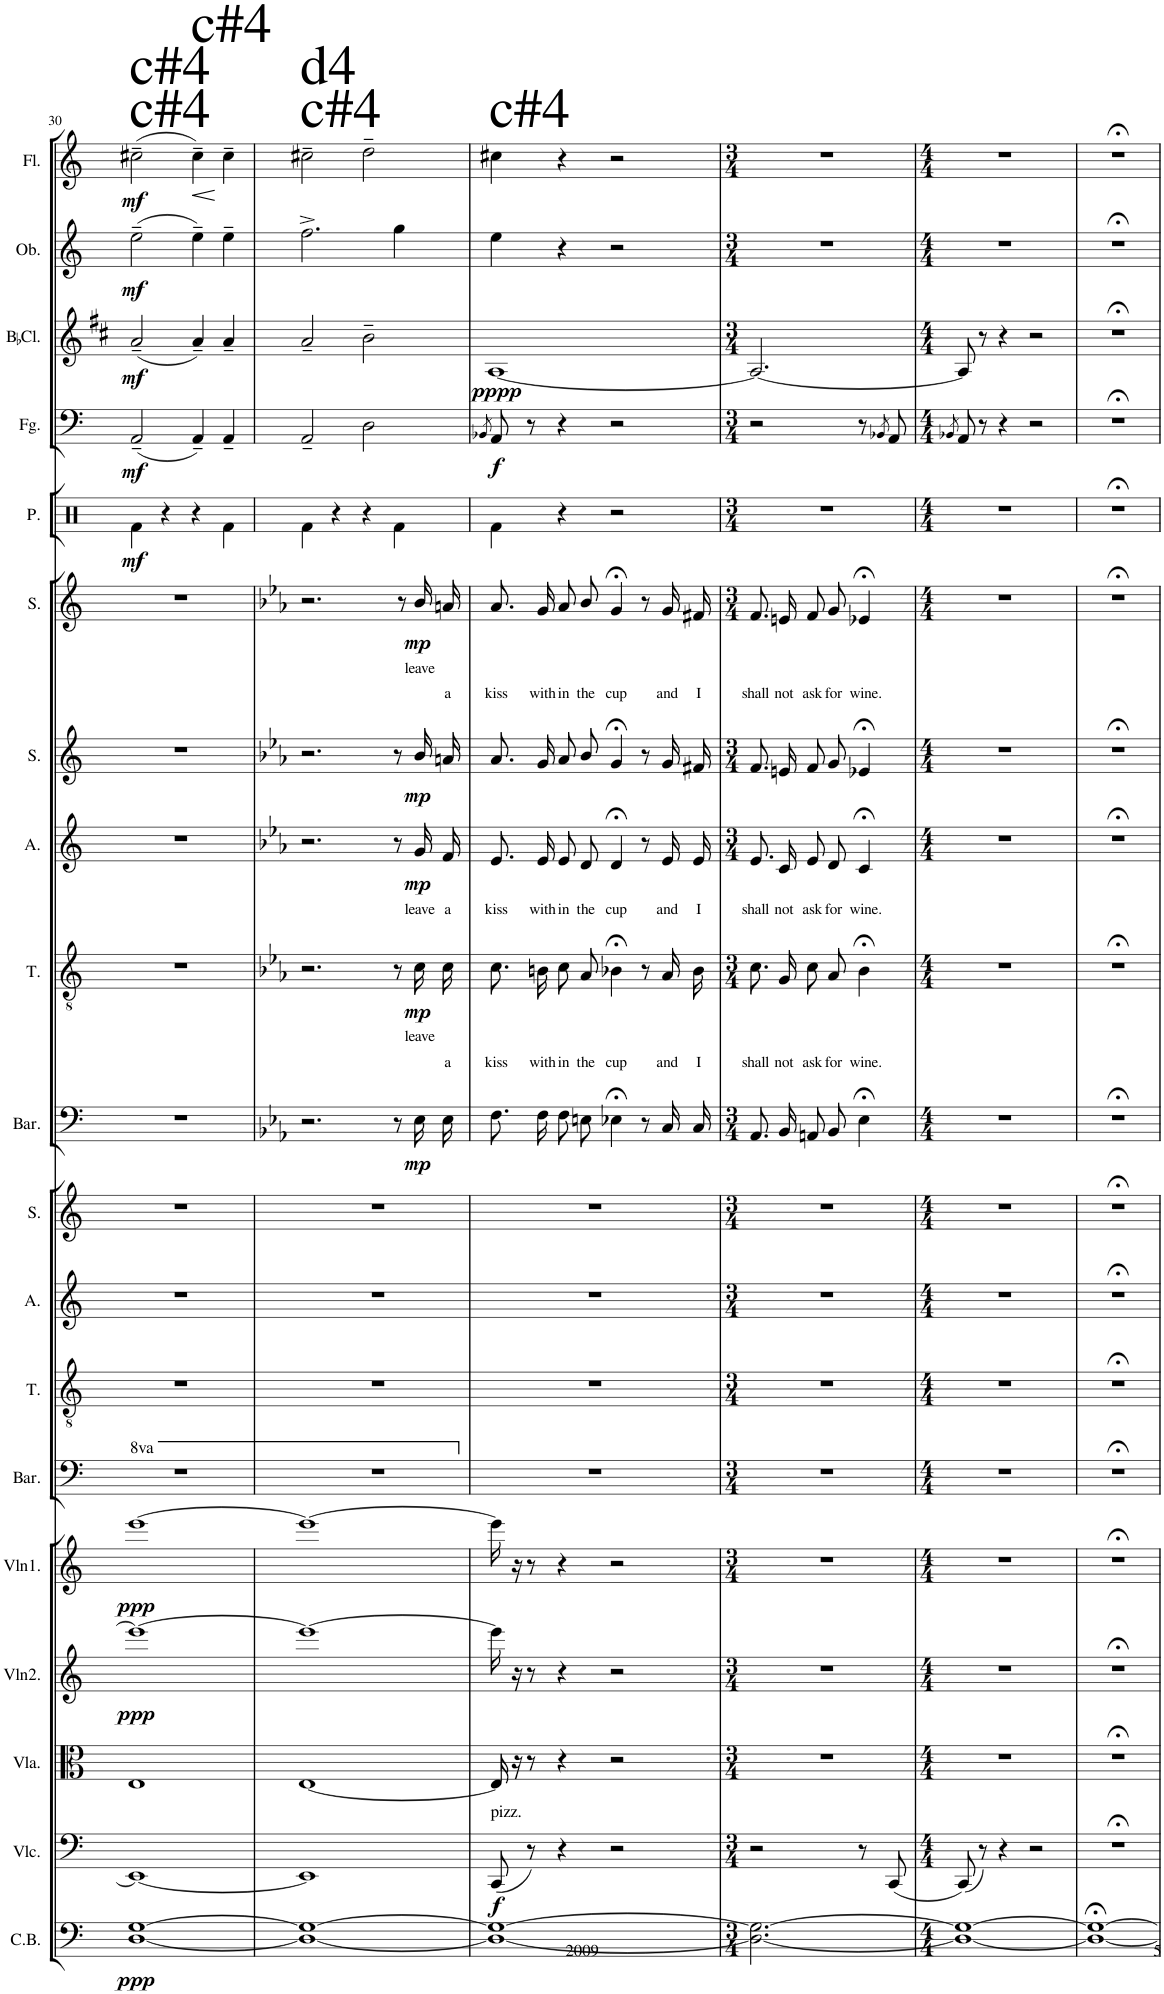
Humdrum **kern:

**kern	**dynam	**kern	**dynam	**kern	**kern	**dynam	**kern	**dynam	**kern	**kern	**kern	**kern	**kern	**dynam	**kern	**text	**dynam	**kern	**text	**dynam	**kern	**dynam	**kern	**text	**dynam	**kern	**dynam	**kern	**dynam	**kern	**dynam	**kern	**dynam	**kern	**dynam
*part19	*part19	*part18	*part18	*part17	*part16	*part16	*part15	*part15	*part14	*part13	*part12	*part11	*part10	*part10	*part9	*part9	*part9	*part8	*part8	*part8	*part7	*part7	*part6	*part6	*part6	*part5	*part5	*part4	*part4	*part3	*part3	*part2	*part2	*part1	*part1
*staff19	*staff19	*staff18	*staff18	*staff17	*staff16	*staff16	*staff15	*staff15	*staff14	*staff13	*staff12	*staff11	*staff10	*staff10	*staff9	*staff9	*staff9	*staff8	*staff8	*staff8	*staff7	*staff7	*staff6	*staff6	*staff6	*staff5	*staff5	*staff4	*staff4	*staff3	*staff3	*staff2	*staff2	*staff1	*staff1
*I"Contrabajo	*	*I"Violoncello	*	*I"Viola	*I"Violín 2	*	*I"Violín 1	*	*I"Barítono	*I"Tenor	*I"Alto	*I"Soprano 1,2,3	*I"Barítono	*	*I"Tenor	*	*	*I"Alto	*	*	*I"Soprano 2	*	*I"Soprano 1	*	*	*I"Percusión	*	*I"Fagot	*	*I"BaccidentalFlat Clarinete	*	*I"Oboe	*	*I"Flauta	*
*I'C.B.	*	*I'Vlc.	*	*I'Vla.	*I'Vln2.	*	*I'Vln1.	*	*I'Bar.	*I'T.	*I'A.	*I'S.	*I'Bar.	*	*I'T.	*	*	*I'A.	*	*	*I'S.	*	*I'S.	*	*	*I'P.	*	*I'Fg.	*	*I'BaccidentalFlatCl.	*	*I'Ob.	*	*I'Fl.	*
!!LO:PB:g=z
*clefF4	*	*clefF4	*	*clefC3	*clefG2	*	*clefG2	*	*clefF4	*clefGv2	*clefG2	*clefG2	*clefF4	*	*clefGv2	*	*	*clefG2	*	*	*clefG2	*	*clefG2	*	*	*clefX	*	*clefF4	*	*clefG2	*	*clefG2	*	*clefG2	*
*Trd7c12	*	*	*	*	*	*	*	*	*	*	*	*	*	*	*	*	*	*	*	*	*	*	*	*	*	*	*	*	*	*Trd1c2	*	*	*	*	*
*k[]	*	*k[]	*	*k[]	*k[]	*	*k[]	*	*k[]	*k[]	*k[]	*k[]	*k[]	*	*k[]	*	*	*k[]	*	*	*k[]	*	*k[]	*	*	*k[]	*	*k[]	*	*k[f#c#]	*	*k[]	*	*k[]	*
*M4/4	*	*M4/4	*	*M4/4	*M4/4	*	*M4/4	*	*M4/4	*M4/4	*M4/4	*M4/4	*M4/4	*	*M4/4	*	*	*M4/4	*	*	*M4/4	*	*M4/4	*	*	*M4/4	*	*M4/4	*	*M4/4	*	*M4/4	*	*M4/4	*
*	*	*	*	*	*	*	*	*	*8va	*	*	*	*	*	*	*	*	*	*	*	*	*	*	*	*	*	*	*	*	*	*	*	*	*	*
=30	=30	=30	=30	=30	=30	=30	=30	=30	=30	=30	=30	=30	=30	=30	=30	=30	=30	=30	=30	=30	=30	=30	=30	=30	=30	=30	=30	=30	=30	=30	=30	=30	=30	=30	=30
!	!	!	!	!	!	!	!	!	!	!	!	!	!	!	!	!	!	!	!	!	!	!	!	!	!	!	!	!	!	!	!	!	!	!LO:TX:a:t=c#4	!
!	!	!	!	!	!	!	!	!	!	!	!	!	!	!	!	!	!	!	!	!	!	!	!	!	!	!	!	!	!	!	!	!	!	!LO:TX:a:t=c#4	!
!	!LO:DY:b	!	!	!	!	!LO:DY:b	!	!LO:DY:b	!	!	!	!	!	!	!	!	!	!	!	!	!	!	!	!	!	!	!LO:DY:b	!	!LO:DY:b	!	!LO:DY:b	!	!LO:DY:b	!	!LO:DY:b
[1D [1G	ppp	1EE_	.	1E	1eee_	ppp	[1eee	ppp	1r	1r	1r	1r	1r	.	1r	.	.	1r	.	.	1r	.	1r	.	.	4Rf\	mf	(2AA~/	mf	(2a~/	mf	(2ee~\	mf	(2cc#X~\	mf
.	.	.	.	.	.	.	.	.	.	.	.	.	.	.	.	.	.	.	.	.	.	.	.	.	.	4r	.	.	.	.	.	.	.	.	.
!	!	!	!	!	!	!	!	!	!	!	!	!	!	!	!	!	!	!	!	!	!	!	!	!	!	!	!	!	!	!	!	!	!	!LO:TX:a:t=c#4	!
!	!	!	!	!	!	!	!	!	!	!	!	!	!	!	!	!	!	!	!	!	!	!	!	!	!	!	!	!	!	!	!	!	!	!	!LO:HP:b
.	.	.	.	.	.	.	.	.	.	.	.	.	.	.	.	.	.	.	.	.	.	.	.	.	.	4r	.	4AA~/)	.	4a~/)	.	4ee~\)	.	4cc#~\)	<
.	.	.	.	.	.	.	.	.	.	.	.	.	.	.	.	.	.	.	.	.	.	.	.	.	.	4Rf\	.	4AA~/	.	4a~/	.	4ee~\	.	4cc#~\	[
=31	=31	=31	=31	=31	=31	=31	=31	=31	=31	=31	=31	=31	=31	=31	=31	=31	=31	=31	=31	=31	=31	=31	=31	=31	=31	=31	=31	=31	=31	=31	=31	=31	=31	=31	=31
*	*	*	*	*	*	*	*	*	*	*	*	*	*k[b-e-a-]	*	*k[b-e-a-]	*	*	*k[b-e-a-]	*	*	*k[b-e-a-]	*	*k[b-e-a-]	*	*	*	*	*	*	*	*	*	*	*	*
*	*	*	*	*	*	*	*	*	*X8va	*	*	*	*	*	*	*	*	*	*	*	*	*	*	*	*	*	*	*	*	*	*	*	*	*	*
!	!	!	!	!	!	!	!	!	!	!	!	!	!	!	!	!	!	!	!	!	!	!	!	!	!	!	!	!	!	!	!	!	!	!LO:TX:a:t=c#4	!
!	!	!	!	!	!	!	!	!	!	!	!	!	!	!	!	!	!	!	!	!	!	!	!	!	!	!	!	!	!	!	!	!	!	!LO:TX:a:t=d4	!
1D_ 1G_	.	1EE]	.	[1E	1eee_	.	1eee_	.	1r	1r	1r	1r	2.r	.	2.r	.	.	2.r	.	.	2.r	.	2.r	.	.	4Rf\	.	2AA~/	.	2a~/	.	2.ff^\	.	2cc#X~\	.
.	.	.	.	.	.	.	.	.	.	.	.	.	.	.	.	.	.	.	.	.	.	.	.	.	.	4r	.	.	.	.	.	.	.	.	.
.	.	.	.	.	.	.	.	.	.	.	.	.	.	.	.	.	.	.	.	.	.	.	.	.	.	4r	.	2D\	.	2b~\	.	.	.	2dd~\	.
.	.	.	.	.	.	.	.	.	.	.	.	.	8r	.	8r	.	.	8r	.	.	8r	.	8r	.	.	4Rf\	.	.	.	.	.	4gg\	.	.	.
!	!	!	!	!	!	!	!	!	!	!	!	!	!	!LO:DY:b	!	!LO:LY:b	!LO:DY:b	!	!LO:LY:b	!LO:DY:b	!	!LO:DY:b	!	!LO:LY:b	!LO:DY:b	!	!	!	!	!	!	!	!	!	!
.	.	.	.	.	.	.	.	.	.	.	.	.	16E-\LL	mp	16c\LL	leave	mp	16g/LL	leave	mp	16b-/LL	mp	16b-/LL	leave	mp	.	.	.	.	.	.	.	.	.	.
!	!	!	!	!	!	!	!	!	!	!	!	!	!	!	!	!LO:LY:b	!	!	!LO:LY:b	!	!	!	!	!LO:LY:b	!	!	!	!	!	!	!	!	!	!	!
.	.	.	.	.	.	.	.	.	.	.	.	.	16E-\JJ	.	16c\JJ	a	.	16f/JJ	a	.	16an/JJ	.	16an/JJ	a	.	.	.	.	.	.	.	.	.	.	.
=32	=32	=32	=32	=32	=32	=32	=32	=32	=32	=32	=32	=32	=32	=32	=32	=32	=32	=32	=32	=32	=32	=32	=32	=32	=32	=32	=32	=32	=32	=32	=32	=32	=32	=32	=32
.	.	.	.	.	.	.	.	.	.	.	.	.	.	.	.	.	.	.	.	.	.	.	.	.	.	.	.	8qBB-X/	.	.	.	.	.	.	.
!	!	!	!	!	!	!	!	!	!	!	!	!	!	!	!	!	!	!	!	!	!	!	!	!	!	!	!	!	!	!	!	!	!	!LO:TX:a:t=c#4	!
!	!	!LO:TX:a:t=pizz.	!	!	!	!	!	!	!	!	!	!	!	!	!	!	!	!	!	!	!	!	!	!	!	!	!	!	!	!	!	!	!	!	!
!	!	!	!LO:DY:b	!	!	!	!	!	!	!	!	!	!	!	!	!LO:LY:b	!	!	!LO:LY:b	!	!	!	!	!LO:LY:b	!	!	!	!	!LO:DY:b	!	!LO:DY:b	!	!	!	!
1D_ 1G_	.	(8CC/	f	16E/]	16eee\]	.	16eee\]	.	1r	1r	1r	1r	8.F\L	.	8.c\L	kiss	.	8.e-/L	kiss	.	8.a-/L	.	8.a-/L	kiss	.	4Rf\	.	8AA/	f	[1A	pppp	4ee\	.	4cc#X\	.
.	.	.	.	16r	16r	.	16r	.	.	.	.	.	.	.	.	.	.	.	.	.	.	.	.	.	.	.	.	.	.	.	.	.	.	.	.
.	.	8r)	.	8r	8r	.	8r	.	.	.	.	.	.	.	.	.	.	.	.	.	.	.	.	.	.	.	.	8r	.	.	.	.	.	.	.
!	!	!	!	!	!	!	!	!	!	!	!	!	!	!	!	!LO:LY:b	!	!	!LO:LY:b	!	!	!	!	!LO:LY:b	!	!	!	!	!	!	!	!	!	!	!
.	.	.	.	.	.	.	.	.	.	.	.	.	16F\Jk	.	16Bn\Jk	with-	.	16e-/Jk	with-	.	16g/Jk	.	16g/Jk	with	.	.	.	.	.	.	.	.	.	.	.
!	!	!	!	!	!	!	!	!	!	!	!	!	!	!	!	!LO:LY:b	!	!	!LO:LY:b	!	!	!	!	!LO:LY:b	!	!	!	!	!	!	!	!	!	!	!
.	.	4r	.	4r	4r	.	4r	.	.	.	.	.	8F\L	.	8c\L	-in	.	8e-/L	-in	.	8a-/L	.	8a-/L	-in	.	4r	.	4r	.	.	.	4r	.	4r	.
!	!	!	!	!	!	!	!	!	!	!	!	!	!	!	!	!LO:LY:b	!	!	!LO:LY:b	!	!	!	!	!LO:LY:b	!	!	!	!	!	!	!	!	!	!	!
.	.	.	.	.	.	.	.	.	.	.	.	.	8En\J	.	8A-\J	the	.	8d/J	the	.	8b-/J	.	8b-/J	the	.	.	.	.	.	.	.	.	.	.	.
!	!	!	!	!	!	!	!	!	!	!	!	!	!	!	!	!LO:LY:b	!	!	!LO:LY:b	!	!	!	!	!LO:LY:b	!	!	!	!	!	!	!	!	!	!	!
.	.	2r	.	2r	2r	.	2r	.	.	.	.	.	4E-X;<\	.	4B-X;<\	cup	.	4d;</	cup	.	4g;</	.	4g;</	cup	.	2r	.	2r	.	.	.	2r	.	2r	.
.	.	.	.	.	.	.	.	.	.	.	.	.	8r	.	8r	.	.	8r	.	.	8r	.	8r	.	.	.	.	.	.	.	.	.	.	.	.
!	!	!	!	!	!	!	!	!	!	!	!	!	!	!	!	!LO:LY:b	!	!	!LO:LY:b	!	!	!	!	!LO:LY:b	!	!	!	!	!	!	!	!	!	!	!
.	.	.	.	.	.	.	.	.	.	.	.	.	16C/LL	.	16A-/LL	and	.	16e-/LL	and	.	16g/LL	.	16g/LL	and	.	.	.	.	.	.	.	.	.	.	.
!	!	!	!	!	!	!	!	!	!	!	!	!	!	!	!	!LO:LY:b	!	!	!LO:LY:b	!	!	!	!	!LO:LY:b	!	!	!	!	!	!	!	!	!	!	!
.	.	.	.	.	.	.	.	.	.	.	.	.	16C/JJ	.	16B-/JJ	I	.	16e-/JJ	I	.	16f#X/JJ	.	16f#X/JJ	I	.	.	.	.	.	.	.	.	.	.	.
=33	=33	=33	=33	=33	=33	=33	=33	=33	=33	=33	=33	=33	=33	=33	=33	=33	=33	=33	=33	=33	=33	=33	=33	=33	=33	=33	=33	=33	=33	=33	=33	=33	=33	=33	=33
*M3/4	*	*M3/4	*	*M3/4	*M3/4	*	*M3/4	*	*M3/4	*M3/4	*M3/4	*M3/4	*M3/4	*	*M3/4	*	*	*M3/4	*	*	*M3/4	*	*M3/4	*	*	*M3/4	*	*M3/4	*	*M3/4	*	*M3/4	*	*M3/4	*
!	!	!	!	!	!	!	!	!	!	!	!	!	!	!	!	!LO:LY:b	!	!	!LO:LY:b	!	!	!	!	!LO:LY:b	!	!	!	!	!	!	!	!	!	!	!
2.D\_ 2.G\_	.	2r	.	2.r	2.r	.	2.r	.	2.r	2.r	2.r	2.r	8.AA-/L	.	8.c/L	shall	.	8.e-/L	shall	.	8.f/L	.	8.f/L	shall	.	2.r	.	2r	.	2.A/_	.	2.r	.	2.r	.
!	!	!	!	!	!	!	!	!	!	!	!	!	!	!	!	!LO:LY:b	!	!	!LO:LY:b	!	!	!	!	!LO:LY:b	!	!	!	!	!	!	!	!	!	!	!
.	.	.	.	.	.	.	.	.	.	.	.	.	16BB-/Jk	.	16G/Jk	not	.	16c/Jk	not	.	16en/Jk	.	16en/Jk	not	.	.	.	.	.	.	.	.	.	.	.
!	!	!	!	!	!	!	!	!	!	!	!	!	!	!	!	!LO:LY:b	!	!	!LO:LY:b	!	!	!	!	!LO:LY:b	!	!	!	!	!	!	!	!	!	!	!
.	.	.	.	.	.	.	.	.	.	.	.	.	8AAn/L	.	8c\L	ask	.	8e-/L	ask	.	8f/L	.	8f/L	ask	.	.	.	.	.	.	.	.	.	.	.
!	!	!	!	!	!	!	!	!	!	!	!	!	!	!	!	!LO:LY:b	!	!	!LO:LY:b	!	!	!	!	!LO:LY:b	!	!	!	!	!	!	!	!	!	!	!
.	.	.	.	.	.	.	.	.	.	.	.	.	8BB-/J	.	8A-\J	for	.	8d/J	for	.	8g/J	.	8g/J	for	.	.	.	.	.	.	.	.	.	.	.
!	!	!	!	!	!	!	!	!	!	!	!	!	!	!	!	!LO:LY:b	!	!	!LO:LY:b	!	!	!	!	!LO:LY:b	!	!	!	!	!	!	!	!	!	!	!
.	.	8r	.	.	.	.	.	.	.	.	.	.	4E-;<\	.	4B-;<\	wine.	.	4c;</	wine.	.	4e-X;</	.	4e-X;</	wine.	.	.	.	8r	.	.	.	.	.	.	.
.	.	.	.	.	.	.	.	.	.	.	.	.	.	.	.	.	.	.	.	.	.	.	.	.	.	.	.	8qBB-X/	.	.	.	.	.	.	.
.	.	(8CC/	.	.	.	.	.	.	.	.	.	.	.	.	.	.	.	.	.	.	.	.	.	.	.	.	.	8AA/	.	.	.	.	.	.	.
=34	=34	=34	=34	=34	=34	=34	=34	=34	=34	=34	=34	=34	=34	=34	=34	=34	=34	=34	=34	=34	=34	=34	=34	=34	=34	=34	=34	=34	=34	=34	=34	=34	=34	=34	=34
*M4/4	*	*M4/4	*	*M4/4	*M4/4	*	*M4/4	*	*M4/4	*M4/4	*M4/4	*M4/4	*M4/4	*	*M4/4	*	*	*M4/4	*	*	*M4/4	*	*M4/4	*	*	*M4/4	*	*M4/4	*	*M4/4	*	*M4/4	*	*M4/4	*
.	.	.	.	.	.	.	.	.	.	.	.	.	.	.	.	.	.	.	.	.	.	.	.	.	.	.	.	8qBB-X/	.	.	.	.	.	.	.
1D_ 1G_	.	(8CC/)	.	1r	1r	.	1r	.	1r	1r	1r	1r	1r	.	1r	.	.	1r	.	.	1r	.	1r	.	.	1r	.	8AA/	.	8A/]	.	1r	.	1r	.
.	.	8r)	.	.	.	.	.	.	.	.	.	.	.	.	.	.	.	.	.	.	.	.	.	.	.	.	.	8r	.	8r	.	.	.	.	.
.	.	4r	.	.	.	.	.	.	.	.	.	.	.	.	.	.	.	.	.	.	.	.	.	.	.	.	.	4r	.	4r	.	.	.	.	.
.	.	2r	.	.	.	.	.	.	.	.	.	.	.	.	.	.	.	.	.	.	.	.	.	.	.	.	.	2r	.	2r	.	.	.	.	.
=35	=35	=35	=35	=35	=35	=35	=35	=35	=35	=35	=35	=35	=35	=35	=35	=35	=35	=35	=35	=35	=35	=35	=35	=35	=35	=35	=35	=35	=35	=35	=35	=35	=35	=35	=35
1D_;< 1G_;<	.	1r;<	.	1r;<	1r;<	.	1r;<	.	1r;<	1r;<	1r;<	1r;<	1r;<	.	1r;<	.	.	1r;<	.	.	1r;<	.	1r;<	.	.	1r;<	.	1r;<	.	1r;<	.	1r;<	.	1r;<	.
=	=	=	=	=	=	=	=	=	=	=	=	=	=	=	=	=	=	=	=	=	=	=	=	=	=	=	=	=	=	=	=	=	=	=	=
*-	*-	*-	*-	*-	*-	*-	*-	*-	*-	*-	*-	*-	*-	*-	*-	*-	*-	*-	*-	*-	*-	*-	*-	*-	*-	*-	*-	*-	*-	*-	*-	*-	*-	*-	*-
